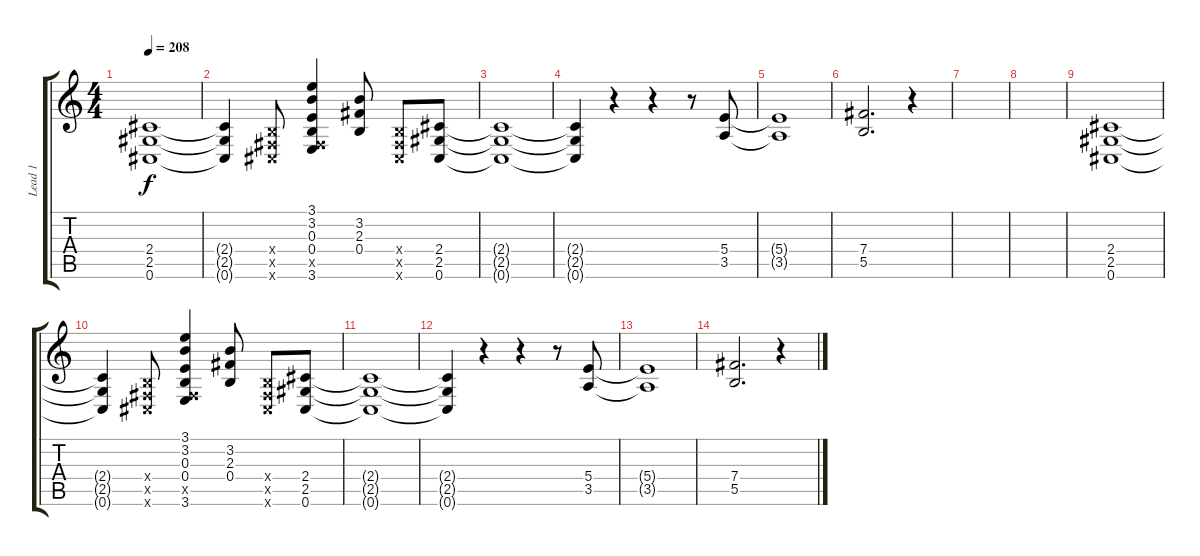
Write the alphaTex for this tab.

\track ("Lead 1" "Lead 1") {instrument distortionguitar}
\staff {score tabs}
\tuning (Db4 Ab3 E3 B2 Gb2 Db2) {hide}
\ts (4 4)
\tempo 208
\clef g2
\ks c
(2.4 2.5 0.6).1{dy f} |
(2.4{t} 2.5{t} 0.6{t}).4 (0.4{x} 0.5{x} 0.6{x}).8 (3.1 3.2 0.3 0.4 0.5{x} 3.6).4 (3.2 2.3 0.4).8 (0.4{x} 0.5{x} 0.6{x}).8 (2.4 2.5 0.6).8 |
(2.4{t} 2.5{t} 0.6{t}).1 |
(2.4{t} 2.5{t} 0.6{t}).4 r.4 r.4 r.8 (5.4 3.5).8 |
(5.4{t} 3.5{t}).1 |
(7.4 5.5).2{d} r.4 |
|
|
(2.4 2.5 0.6).1 |
(2.4{t} 2.5{t} 0.6{t}).4 (0.4{x} 0.5{x} 0.6{x}).8 (3.1 3.2 0.3 0.4 0.5{x} 3.6).4 (3.2 2.3 0.4).8 (0.4{x} 0.5{x} 0.6{x}).8 (2.4 2.5 0.6).8 |
(2.4{t} 2.5{t} 0.6{t}).1 |
(2.4{t} 2.5{t} 0.6{t}).4 r.4 r.4 r.8 (5.4 3.5).8 |
(5.4{t} 3.5{t}).1 |
(7.4 5.5).2{d} r.4
